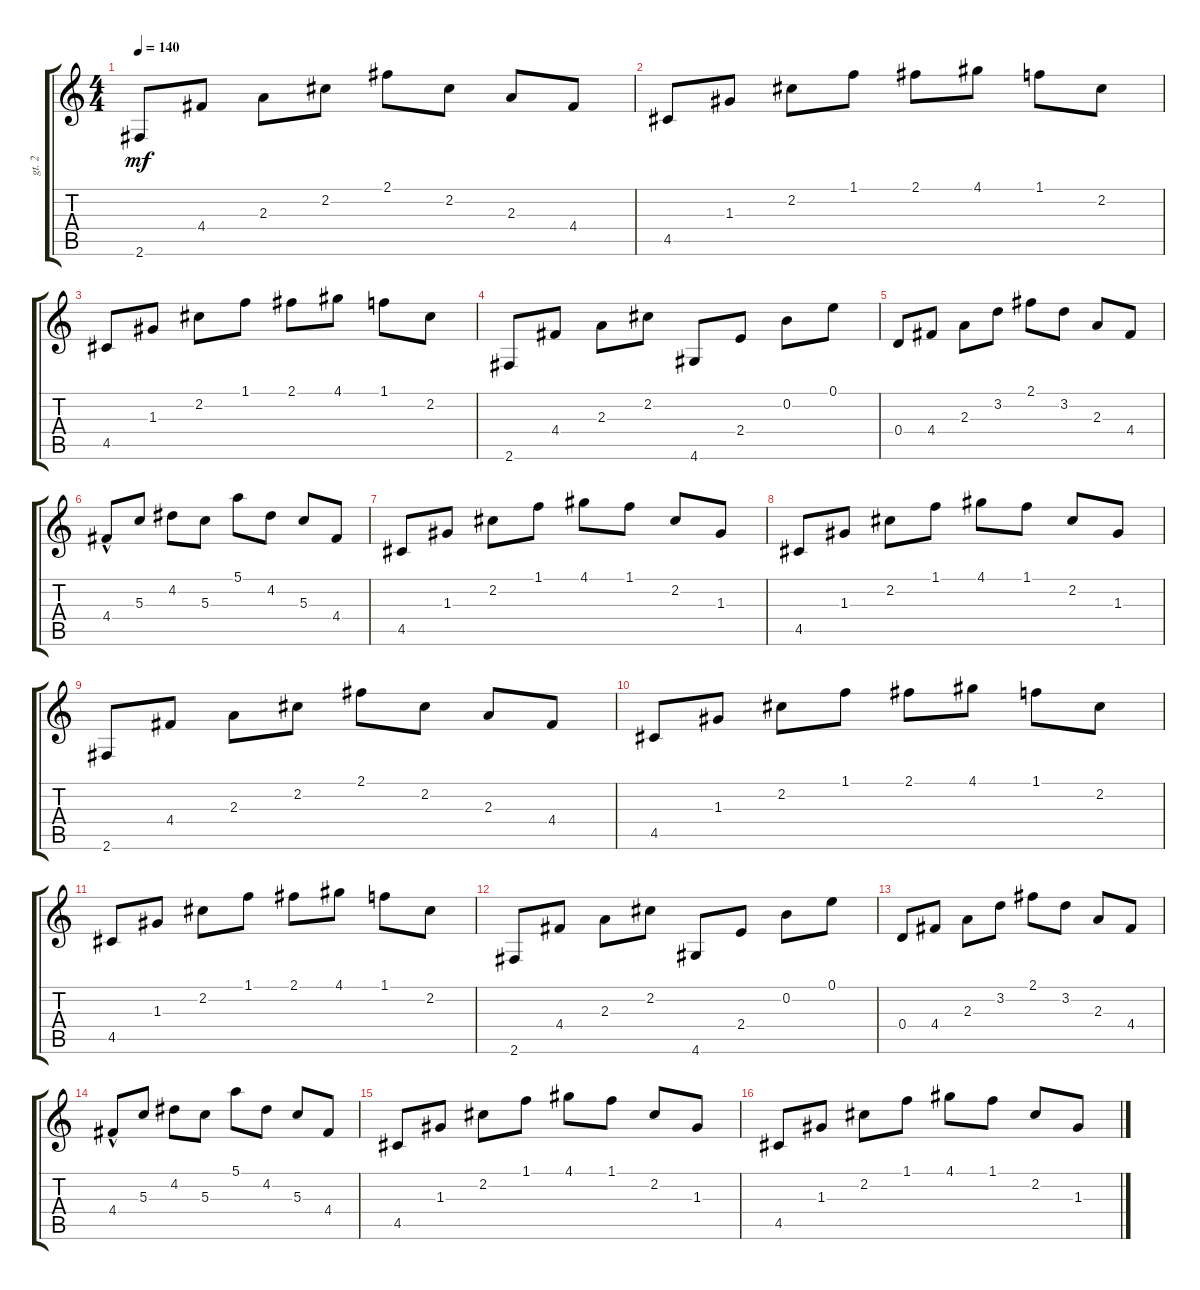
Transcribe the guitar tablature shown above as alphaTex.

\track ("gt. 2" "gt. 2") {instrument acousticguitarsteel}
\staff {score tabs}
\tuning (E4 B3 G3 D3 A2 E2) {hide}
\ts (4 4)
\tempo 140
\clef g2
\ks c
2.6.8{dy mf} 4.4.8 2.3.8 2.2.8 2.1.8 2.2.8 2.3.8 4.4.8 |
4.5.8 1.3.8 2.2.8 1.1.8 2.1.8 4.1.8 1.1.8 2.2.8 |
4.5.8 1.3.8 2.2.8 1.1.8 2.1.8 4.1.8 1.1.8 2.2.8 |
2.6.8 4.4.8 2.3.8 2.2.8 4.6.8 2.4.8 0.2.8 0.1.8 |
0.4.8 4.4.8 2.3.8 3.2.8 2.1.8 3.2.8 2.3.8 4.4.8 |
4.4{hac}.8 5.3.8 4.2.8 5.3.8 5.1.8 4.2.8 5.3.8 4.4.8 |
4.5.8 1.3.8 2.2.8 1.1.8 4.1.8 1.1.8 2.2.8 1.3.8 |
4.5.8 1.3.8 2.2.8 1.1.8 4.1.8 1.1.8 2.2.8 1.3.8 |
2.6.8 4.4.8 2.3.8 2.2.8 2.1.8 2.2.8 2.3.8 4.4.8 |
4.5.8 1.3.8 2.2.8 1.1.8 2.1.8 4.1.8 1.1.8 2.2.8 |
4.5.8 1.3.8 2.2.8 1.1.8 2.1.8 4.1.8 1.1.8 2.2.8 |
2.6.8 4.4.8 2.3.8 2.2.8 4.6.8 2.4.8 0.2.8 0.1.8 |
0.4.8 4.4.8 2.3.8 3.2.8 2.1.8 3.2.8 2.3.8 4.4.8 |
4.4{hac}.8 5.3.8 4.2.8 5.3.8 5.1.8 4.2.8 5.3.8 4.4.8 |
4.5.8 1.3.8 2.2.8 1.1.8 4.1.8 1.1.8 2.2.8 1.3.8 |
4.5.8 1.3.8 2.2.8 1.1.8 4.1.8 1.1.8 2.2.8 1.3.8
